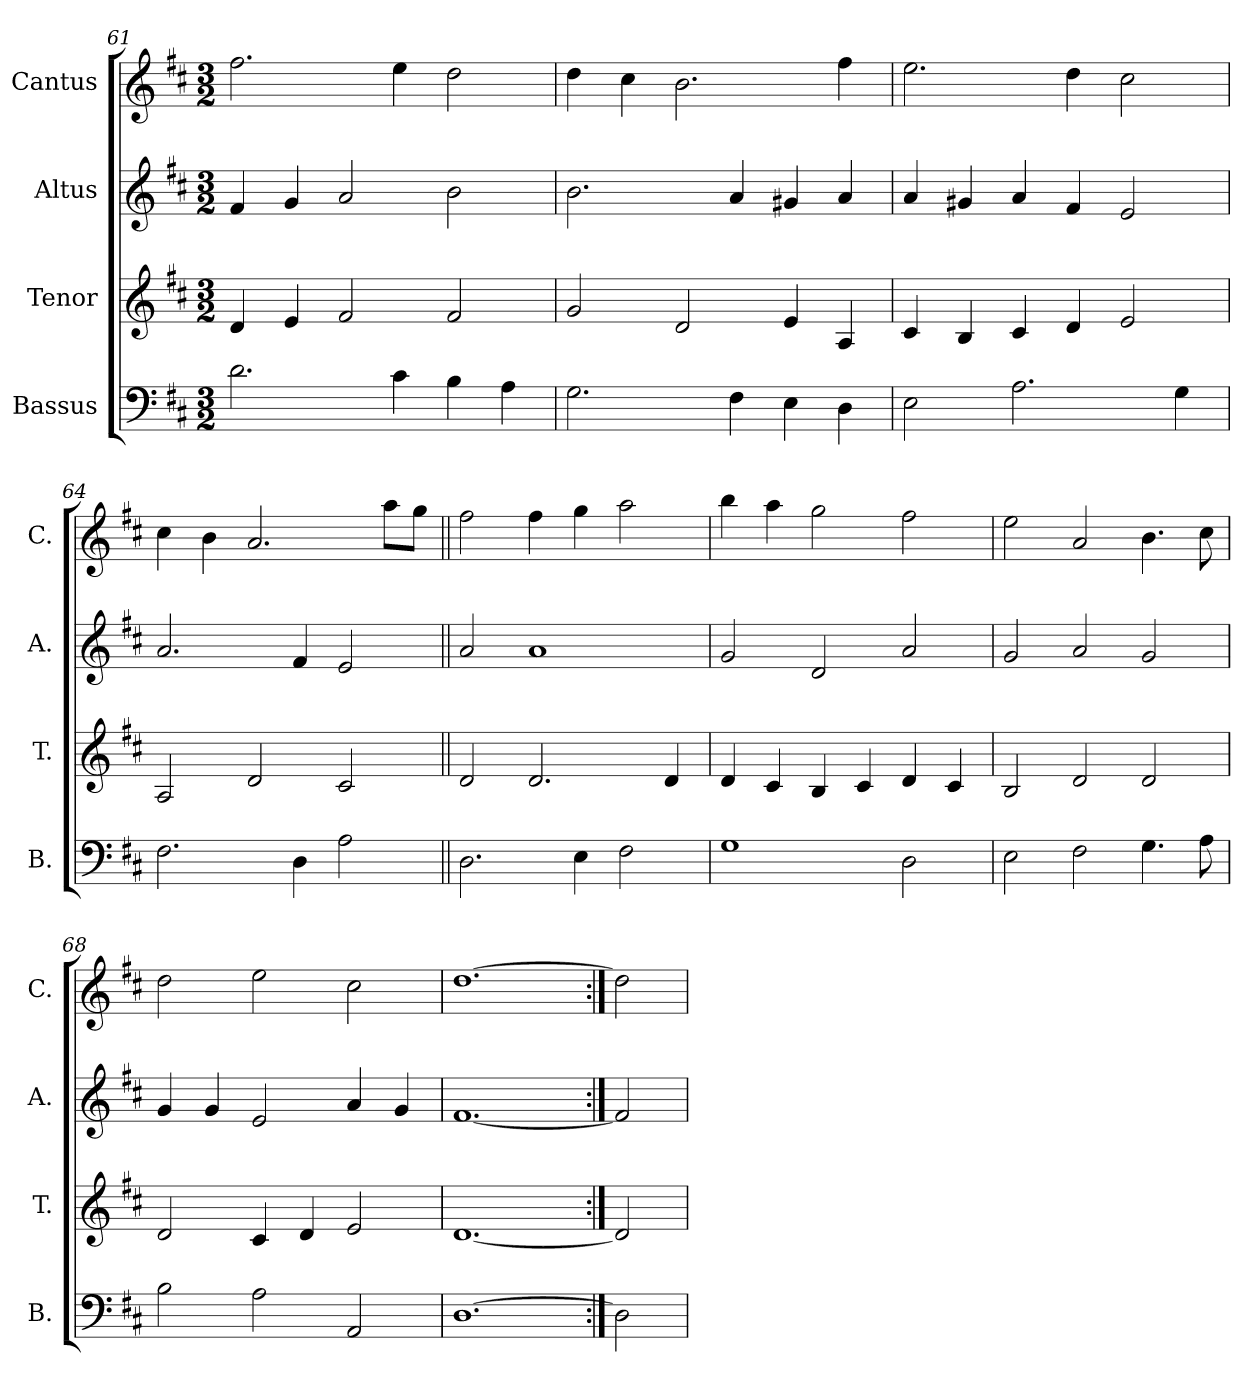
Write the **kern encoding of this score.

**kern	**kern	**kern	**kern
*part4	*part3	*part2	*part1
*staff4	*staff3	*staff2	*staff1
*I"Bassus	*I"Tenor	*I"Altus	*I"Cantus
*I'B.	*I'T.	*I'A.	*I'C.
*clefF4	*clefG2	*clefG2	*clefG2
*k[f#c#]	*k[f#c#]	*k[f#c#]	*k[f#c#]
*D:	*D:	*D:	*D:
*M3/2	*M3/2	*M3/2	*M3/2
=61	=61	=61	=61
2.d\	4d/	4f#/	2.ff#\
.	4e/	4g/	.
.	2f#/	2a/	.
4c#\	.	.	4ee\
4B\	2f#/	2b\	2dd\
4A\	.	.	.
=62	=62	=62	=62
2.G\	2g/	2.b\	4dd\
.	.	.	4cc#\
.	2d/	.	2.b\
4F#\	.	4a/	.
4E\	4e/	4g#X/	.
4D\	4A/	4a/	4ff#\
=63	=63	=63	=63
2E\	4c#/	4a/	2.ee\
.	4B/	4g#X/	.
2.A\	4c#/	4a/	.
.	4d/	4f#/	4dd\
.	2e/	2e/	2cc#\
4G\	.	.	.
!!LO:LB:g=z
=64	=64	=64	=64
2.F#\	2A/	2.a/	4cc#\
.	.	.	4b\
.	2d/	.	2.a/
4D\	.	4f#/	.
2A\	2c#/	2e/	.
.	.	.	8aa\L
.	.	.	8gg\J
=65||	=65||	=65||	=65||
2.D\	2d/	2a/	2ff#\
.	2.d/	1a	4ff#\
4E\	.	.	4gg\
2F#\	.	.	2aa\
.	4d/	.	.
=66	=66	=66	=66
1G	4d/	2g/	4bb\
.	4c#/	.	4aa\
.	4B/	2d/	2gg\
.	4c#/	.	.
2D\	4d/	2a/	2ff#\
.	4c#/	.	.
=67	=67	=67	=67
2E\	2B/	2g/	2ee\
2F#\	2d/	2a/	2a/
4.G\	2d/	2g/	4.b\
8A\	.	.	8cc#\
=68	=68	=68	=68
2B\	2d/	4g/	2dd\
.	.	4g/	.
2A\	4c#/	2e/	2ee\
.	4d/	.	.
2AA/	2e/	4a/	2cc#\
.	.	4g/	.
=69	=69	=69	=69
[1.D	[1.d	[1.f#	[1.dd
=70:|!	=70:|!	=70:|!	=70:|!
2D]	2d]	2f#]	2dd]
=	=	=	=
*-	*-	*-	*-
